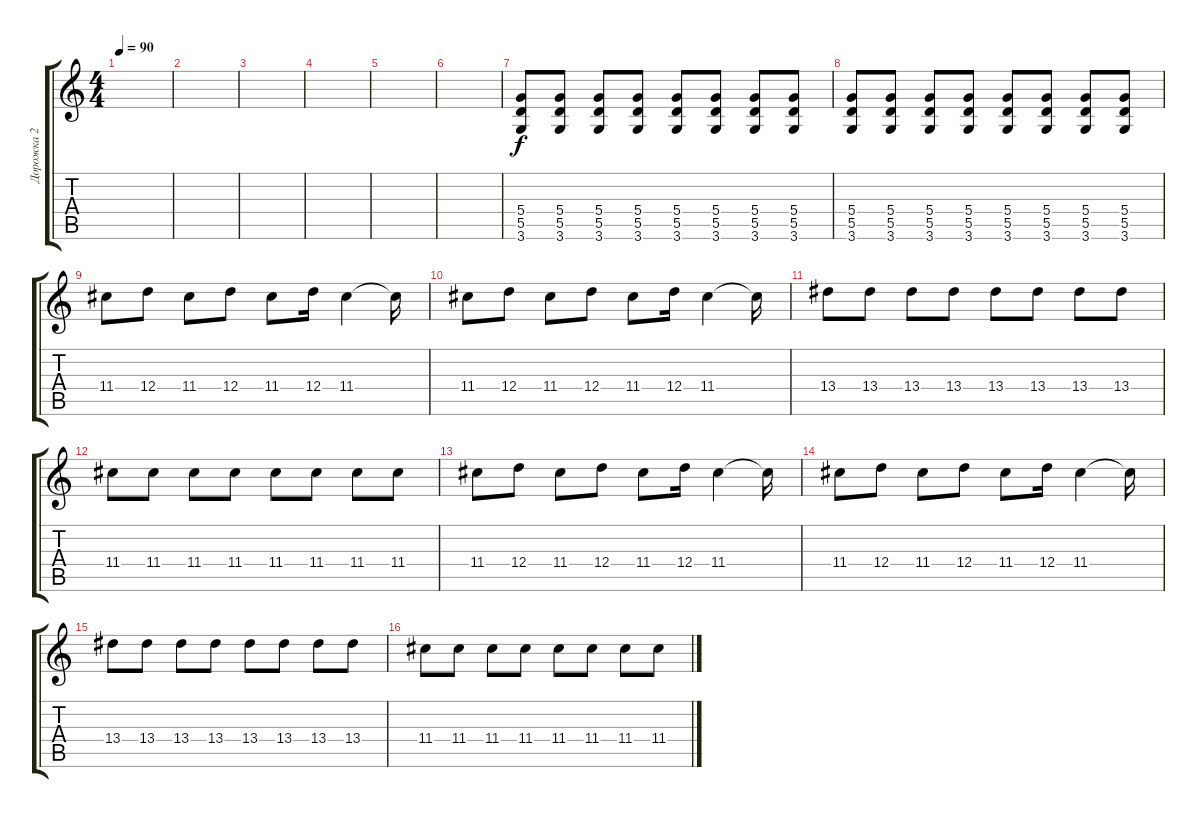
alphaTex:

\track ("Дорожка 2" "Дорожка 2") {instrument overdrivenguitar}
\staff {score tabs}
\tuning (E4 B3 G3 D3 A2 E2) {hide}
\ts (4 4)
\tempo 90
\clef g2
\ks c
|
|
|
|
|
|
(5.4 5.5 3.6).8 (5.4 5.5 3.6).8 (5.4 5.5 3.6).8 (5.4 5.5 3.6).8 (5.4 5.5 3.6).8 (5.4 5.5 3.6).8 (5.4 5.5 3.6).8 (5.4 5.5 3.6).8 |
(5.4 5.5 3.6).8 (5.4 5.5 3.6).8 (5.4 5.5 3.6).8 (5.4 5.5 3.6).8 (5.4 5.5 3.6).8 (5.4 5.5 3.6).8 (5.4 5.5 3.6).8 (5.4 5.5 3.6).8 |
11.4.8 12.4.8 11.4.8 12.4.8 11.4.8 12.4.16 11.4.4 11.4{t}.16 |
11.4.8 12.4.8 11.4.8 12.4.8 11.4.8 12.4.16 11.4.4 11.4{t}.16 |
13.4.8 13.4.8 13.4.8 13.4.8 13.4.8 13.4.8 13.4.8 13.4.8 |
11.4.8 11.4.8 11.4.8 11.4.8 11.4.8 11.4.8 11.4.8 11.4.8 |
11.4.8 12.4.8 11.4.8 12.4.8 11.4.8 12.4.16 11.4.4 11.4{t}.16 |
11.4.8 12.4.8 11.4.8 12.4.8 11.4.8 12.4.16 11.4.4 11.4{t}.16 |
13.4.8 13.4.8 13.4.8 13.4.8 13.4.8 13.4.8 13.4.8 13.4.8 |
11.4.8 11.4.8 11.4.8 11.4.8 11.4.8 11.4.8 11.4.8 11.4.8
